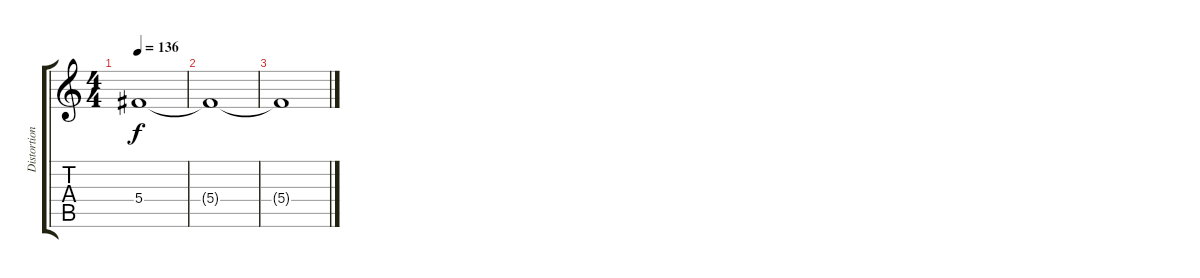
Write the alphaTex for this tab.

\track ("Distortion guitar" "Distortion") {instrument distortionguitar}
\staff {score tabs}
\tuning (Eb4 Bb3 Gb3 Db3 Ab2 Eb2) {hide}
\ts (4 4)
\tempo 136
\clef g2
\ks c
5.4{t}.1{dy f} |
5.4{t}.1 |
5.4{t}.1
